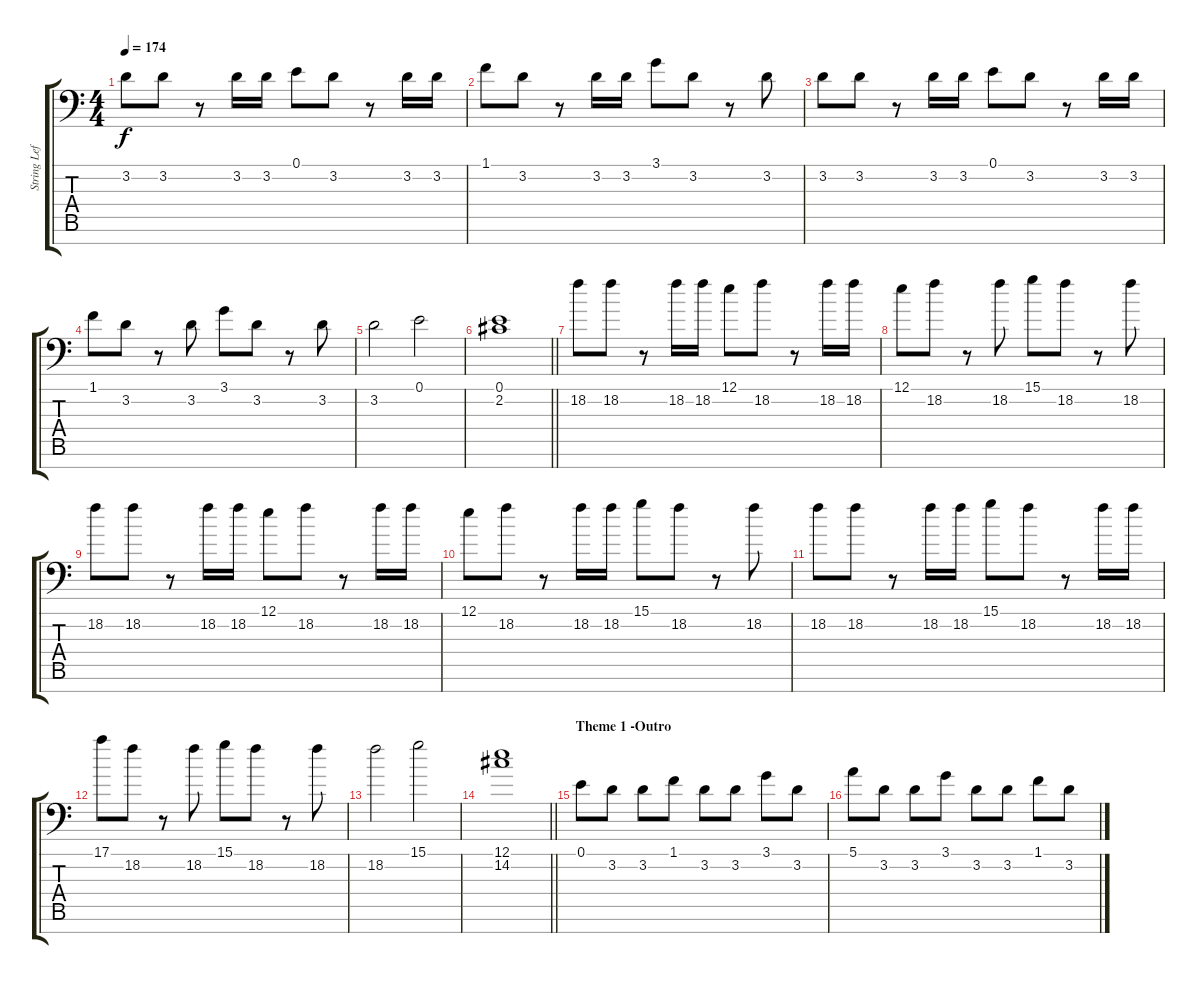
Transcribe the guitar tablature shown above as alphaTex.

\track ("String Left" "String Lef") {instrument stringensemble1}
\staff {score tabs}
\tuning (E4 B3 G3 D3 A2 E2 C-1) {hide}
\ts (4 4)
\tempo 174
\clef f4
\ks c
3.2.8{dy f} 3.2.8 r.8 3.2.16 3.2.16 0.1.8 3.2.8 r.8 3.2.16 3.2.16 |
1.1.8 3.2.8 r.8 3.2.16 3.2.16 3.1.8 3.2.8 r.8 3.2.8 |
3.2.8 3.2.8 r.8 3.2.16 3.2.16 0.1.8 3.2.8 r.8 3.2.16 3.2.16 |
1.1.8 3.2.8 r.8 3.2.8 3.1.8 3.2.8 r.8 3.2.8 |
3.2.2 0.1.2 |
\barLineRight lightlight
(0.1 2.2).1 |
18.2.8 18.2.8 r.8 18.2.16 18.2.16 12.1.8 18.2.8 r.8 18.2.16 18.2.16 |
12.1.8 18.2.8 r.8 18.2.8 15.1.8 18.2.8 r.8 18.2.8 |
18.2.8 18.2.8 r.8 18.2.16 18.2.16 12.1.8 18.2.8 r.8 18.2.16 18.2.16 |
12.1.8 18.2.8 r.8 18.2.16 18.2.16 15.1.8 18.2.8 r.8 18.2.8 |
18.2.8 18.2.8 r.8 18.2.16 18.2.16 15.1.8 18.2.8 r.8 18.2.16 18.2.16 |
17.1.8 18.2.8 r.8 18.2.8 15.1.8 18.2.8 r.8 18.2.8 |
18.2.2 15.1.2 |
\barLineRight lightlight
(12.1 14.2).1 |
\section ("" "Theme 1 -Outro")
0.1.8 3.2.8 3.2.8 1.1.8 3.2.8 3.2.8 3.1.8 3.2.8 |
5.1.8 3.2.8 3.2.8 3.1.8 3.2.8 3.2.8 1.1.8 3.2.8
